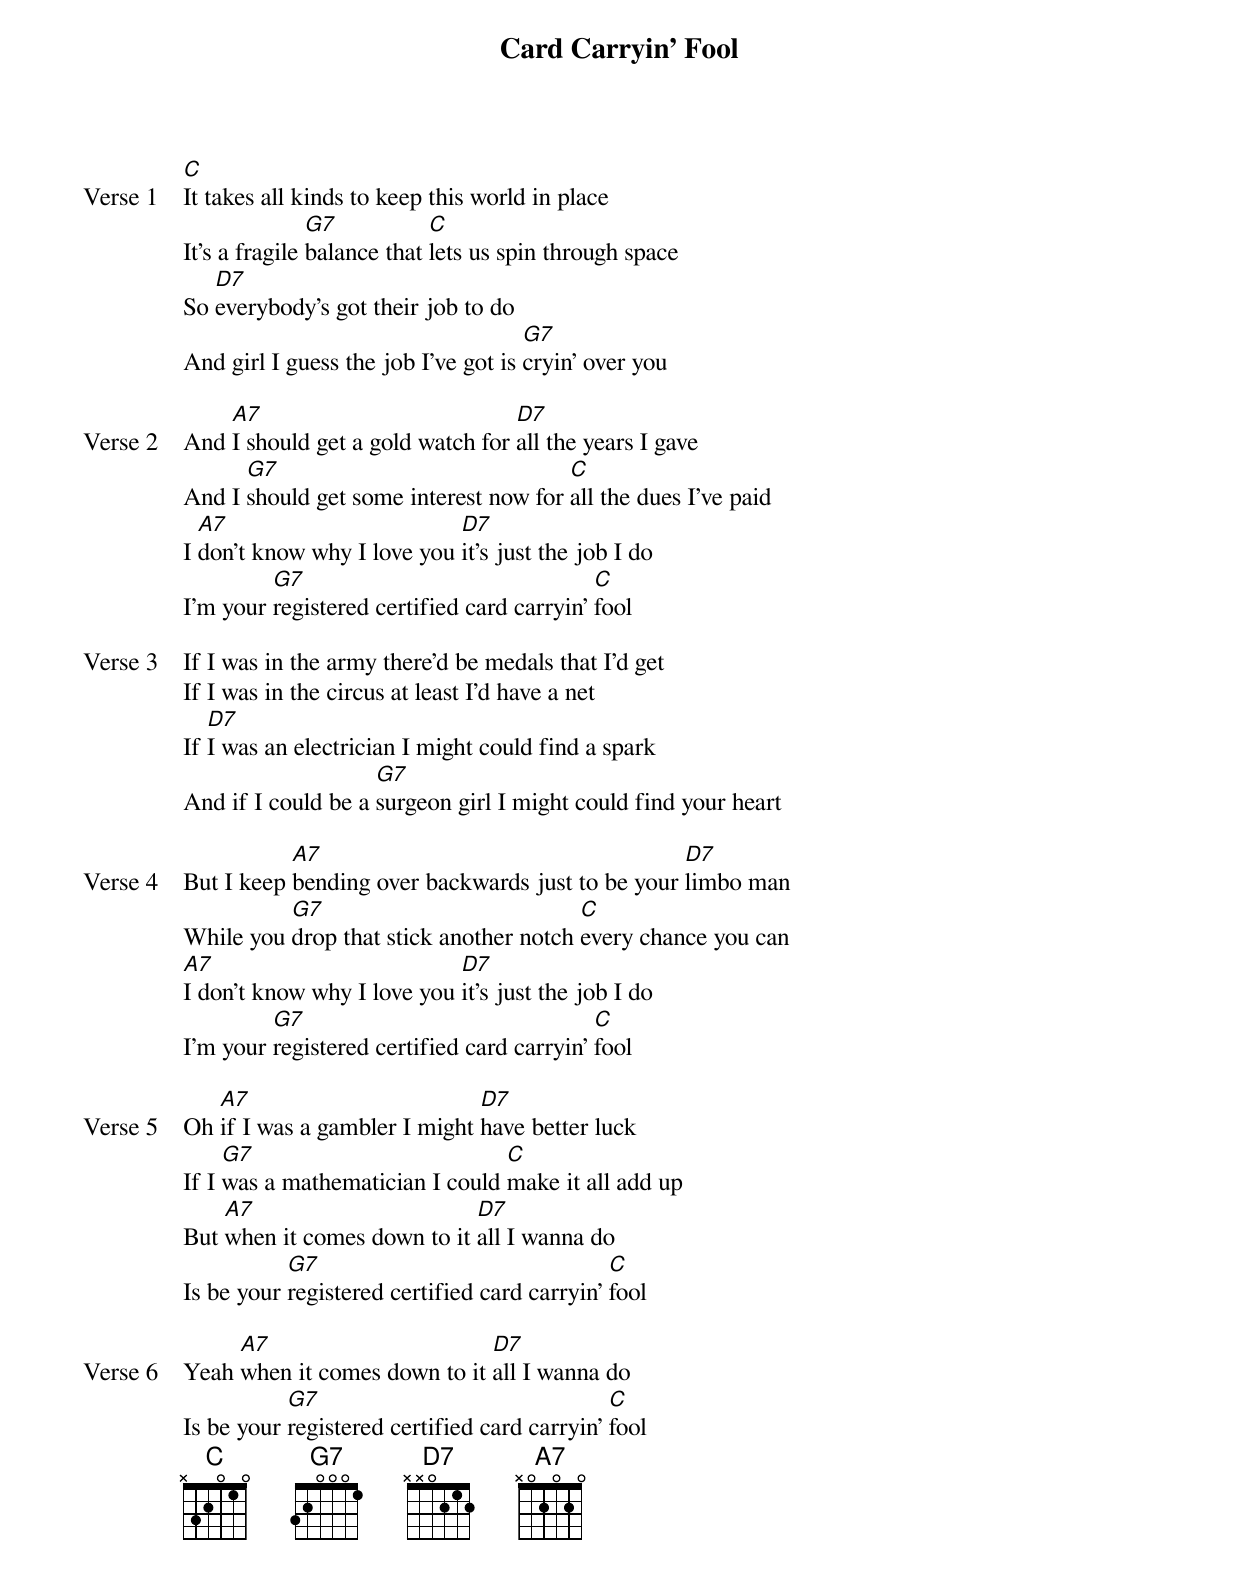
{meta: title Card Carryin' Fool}
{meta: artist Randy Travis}
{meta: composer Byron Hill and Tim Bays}

{start_of_verse: Verse 1}
[C]It takes all kinds to keep this world in place
It's a fragile [G7]balance that [C]lets us spin through space
So [D7]everybody's got their job to do
And girl I guess the job I've got is [G7]cryin' over you
{end_of_verse}

{start_of_verse: Verse 2}
And [A7]I should get a gold watch for [D7]all the years I gave
And I [G7]should get some interest now for [C]all the dues I've paid
I [A7]don't know why I love you [D7]it's just the job I do
I'm your [G7]registered certified card carryin' [C]fool
{end_of_verse}

{start_of_verse: Verse 3}
If I was in the army there'd be medals that I'd get
If I was in the circus at least I'd have a net
If [D7]I was an electrician I might could find a spark
And if I could be a [G7]surgeon girl I might could find your heart
{end_of_verse}

{start_of_verse: Verse 4}
But I keep [A7]bending over backwards just to be your [D7]limbo man
While you [G7]drop that stick another notch [C]every chance you can
[A7]I don't know why I love you [D7]it's just the job I do
I'm your [G7]registered certified card carryin' [C]fool
{end_of_verse}

{start_of_verse: Verse 5}
Oh [A7]if I was a gambler I might [D7]have better luck
If I [G7]was a mathematician I could [C]make it all add up
But [A7]when it comes down to it [D7]all I wanna do
Is be your [G7]registered certified card carryin' [C]fool
{end_of_verse}

{start_of_verse: Verse 6}
Yeah [A7]when it comes down to it [D7]all I wanna do
Is be your [G7]registered certified card carryin' [C]fool
{end_of_verse}
